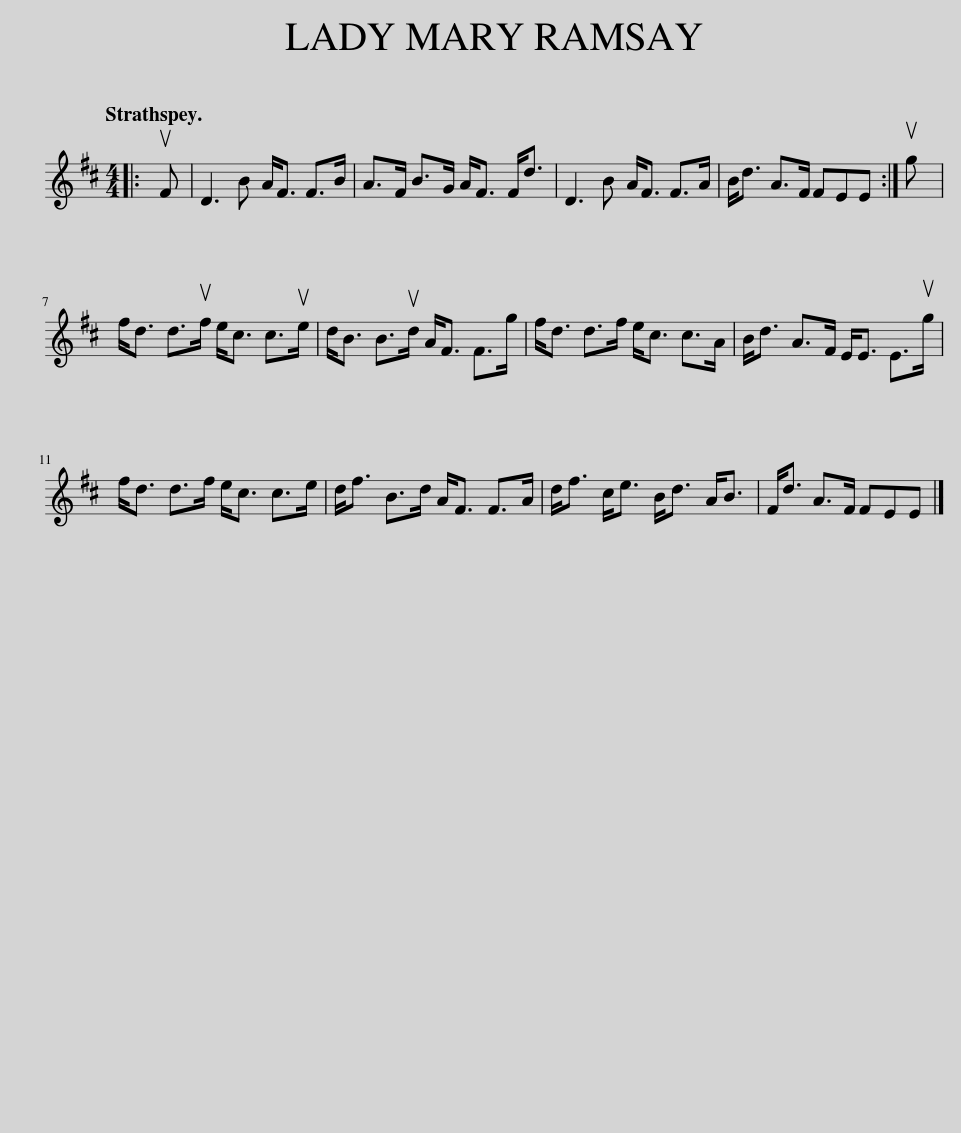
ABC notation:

X:1
L:1/8
Q:1/4=120
M:4/4
I:linebreak $
K:D
V:1 treble
V:1
|: uF | D3 B A<F F>B | A>F B>G A<F F<d | D3 B A<F F>A | B<d A>F FEE :| %5
 ug |$ f<d d>uf e<c c>ue | d<B B>ud A<F F>g | f<d d>f e<c c>A | B<d A>F E<E E>ug |$ %10
 f<d d>f e<c c>e | d<f B>d A<F F>A | d<f c<e B<d A<B | F<d A>F FEE |] %14
